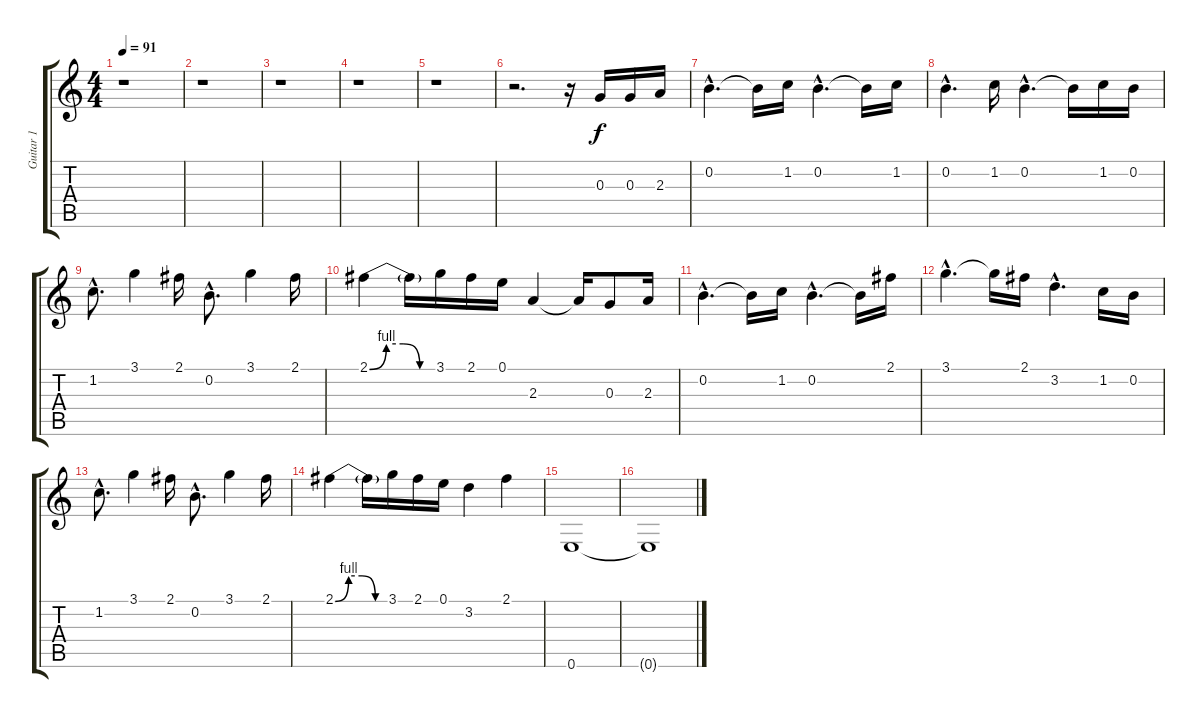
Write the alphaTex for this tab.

\track ("Guitar 1" "Guitar 1") {instrument overdrivenguitar}
\staff {score tabs}
\tuning (E4 B3 G3 D3 A2 E2) {hide}
\ts (4 4)
\tempo 91
\clef g2
\ks c
r.1{dy f} |
r.1 |
r.1 |
r.1 |
r.1 |
r.2{d} r.16 0.3.16 0.3.16 2.3.16 |
0.2{hac}.4{d} 0.2{t}.16 1.2.16 0.2{hac}.4{d} 0.2{t}.16 1.2.16 |
0.2{hac}.4{d} 1.2.16 0.2{hac}.4{d} 0.2{t}.16 1.2.16 0.2.16 |
1.2{hac}.8{d} 3.1.4 2.1.16 0.2{hac}.8{d} 3.1.4 2.1.16 |
2.1{be (custom 0 0 15 4 30 4 45 0 60 0)}.4 2.1{t}.16 3.1.16 2.1.16 0.1.16 2.3.4 2.3{t}.16 0.3.8 2.3.16 |
0.2{hac}.4{d} 0.2{t}.16 1.2.16 0.2{hac}.4{d} 0.2{t}.16 2.1.16 |
3.1{hac}.4{d} 3.1{t}.16 2.1.16 3.2{hac}.4{d} 1.2.16 0.2.16 |
1.2{hac}.8{d} 3.1.4 2.1.16 0.2{hac}.8{d} 3.1.4 2.1.16 |
2.1{be (custom 0 0 15 4 30 4 45 0 60 0)}.4 2.1{t}.16 3.1.16 2.1.16 0.1.16 3.2.4 2.1.4 |
0.6.1 |
0.6{t}.1
